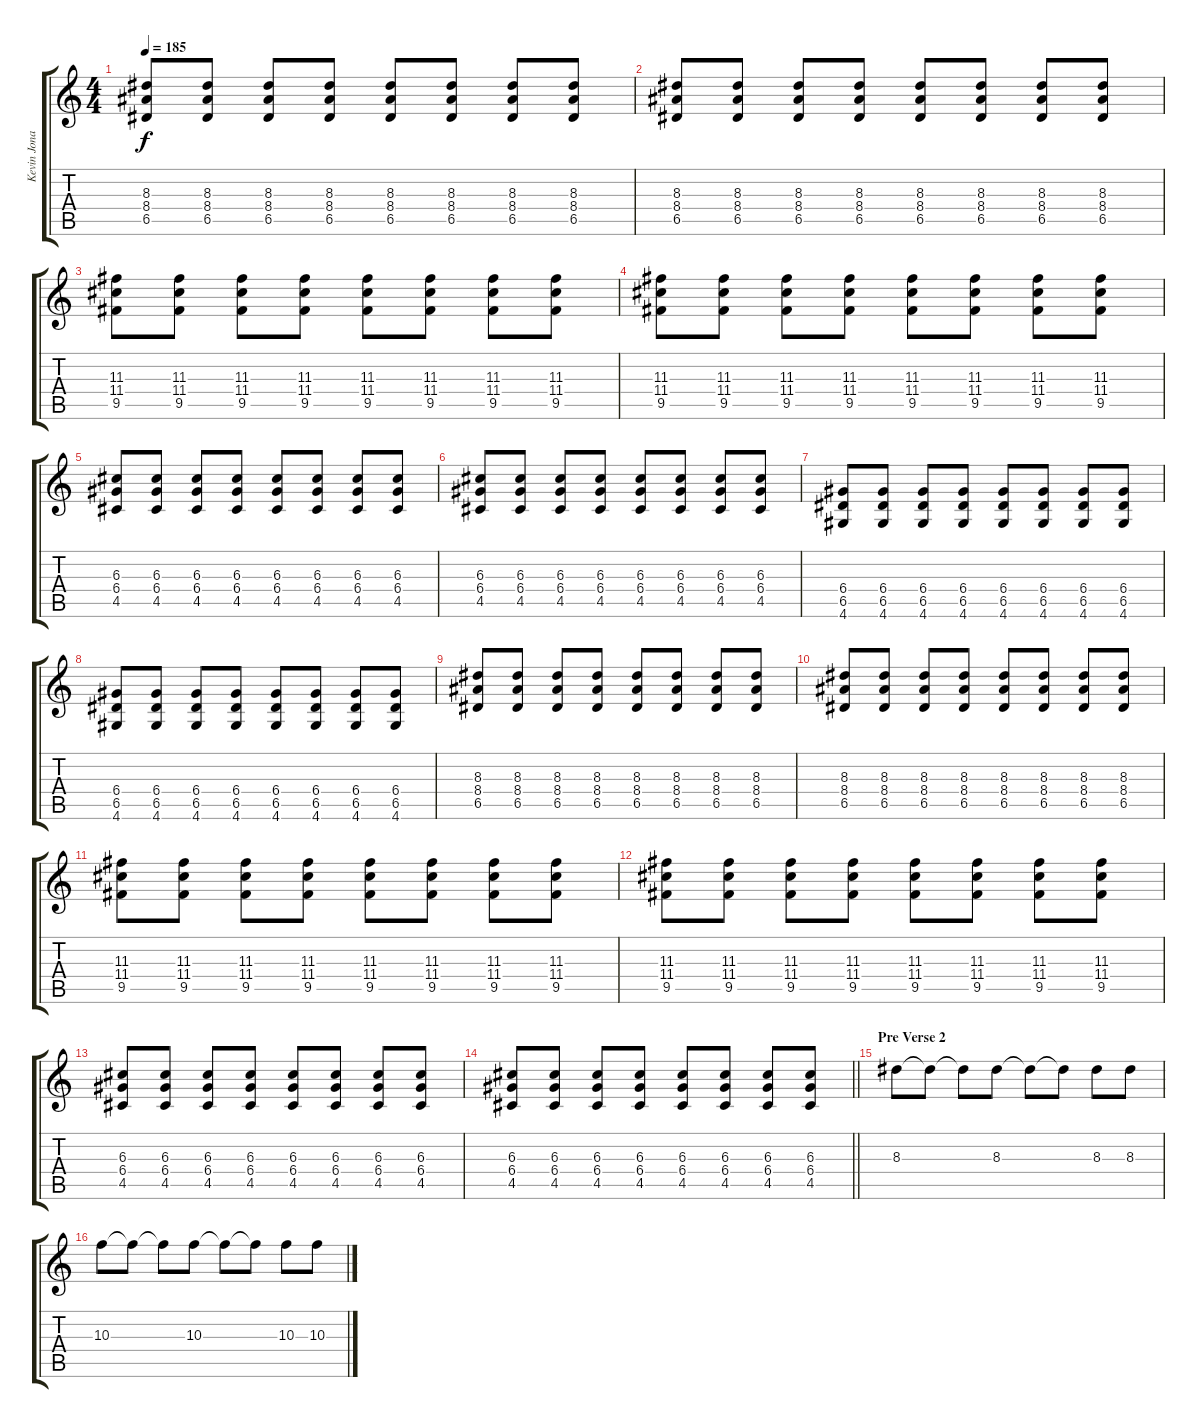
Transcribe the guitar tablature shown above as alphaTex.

\track ("Kevin Jonas" "Kevin Jona") {instrument distortionguitar}
\staff {score tabs}
\tuning (E4 B3 G3 D3 A2 E2) {hide}
\ts (4 4)
\tempo 185
\clef g2
\ks c
(8.3 8.4 6.5).8{dy f} (8.3 8.4 6.5).8 (8.3 8.4 6.5).8 (8.3 8.4 6.5).8 (8.3 8.4 6.5).8 (8.3 8.4 6.5).8 (8.3 8.4 6.5).8 (8.3 8.4 6.5).8 |
(8.3 8.4 6.5).8 (8.3 8.4 6.5).8 (8.3 8.4 6.5).8 (8.3 8.4 6.5).8 (8.3 8.4 6.5).8 (8.3 8.4 6.5).8 (8.3 8.4 6.5).8 (8.3 8.4 6.5).8 |
(11.3 11.4 9.5).8 (11.3 11.4 9.5).8 (11.3 11.4 9.5).8 (11.3 11.4 9.5).8 (11.3 11.4 9.5).8 (11.3 11.4 9.5).8 (11.3 11.4 9.5).8 (11.3 11.4 9.5).8 |
(11.3 11.4 9.5).8 (11.3 11.4 9.5).8 (11.3 11.4 9.5).8 (11.3 11.4 9.5).8 (11.3 11.4 9.5).8 (11.3 11.4 9.5).8 (11.3 11.4 9.5).8 (11.3 11.4 9.5).8 |
(6.3 6.4 4.5).8 (6.3 6.4 4.5).8 (6.3 6.4 4.5).8 (6.3 6.4 4.5).8 (6.3 6.4 4.5).8 (6.3 6.4 4.5).8 (6.3 6.4 4.5).8 (6.3 6.4 4.5).8 |
(6.3 6.4 4.5).8 (6.3 6.4 4.5).8 (6.3 6.4 4.5).8 (6.3 6.4 4.5).8 (6.3 6.4 4.5).8 (6.3 6.4 4.5).8 (6.3 6.4 4.5).8 (6.3 6.4 4.5).8 |
(6.4 6.5 4.6).8 (6.4 6.5 4.6).8 (6.4 6.5 4.6).8 (6.4 6.5 4.6).8 (6.4 6.5 4.6).8 (6.4 6.5 4.6).8 (6.4 6.5 4.6).8 (6.4 6.5 4.6).8 |
(6.4 6.5 4.6).8 (6.4 6.5 4.6).8 (6.4 6.5 4.6).8 (6.4 6.5 4.6).8 (6.4 6.5 4.6).8 (6.4 6.5 4.6).8 (6.4 6.5 4.6).8 (6.4 6.5 4.6).8 |
(8.3 8.4 6.5).8 (8.3 8.4 6.5).8 (8.3 8.4 6.5).8 (8.3 8.4 6.5).8 (8.3 8.4 6.5).8 (8.3 8.4 6.5).8 (8.3 8.4 6.5).8 (8.3 8.4 6.5).8 |
(8.3 8.4 6.5).8 (8.3 8.4 6.5).8 (8.3 8.4 6.5).8 (8.3 8.4 6.5).8 (8.3 8.4 6.5).8 (8.3 8.4 6.5).8 (8.3 8.4 6.5).8 (8.3 8.4 6.5).8 |
(11.3 11.4 9.5).8 (11.3 11.4 9.5).8 (11.3 11.4 9.5).8 (11.3 11.4 9.5).8 (11.3 11.4 9.5).8 (11.3 11.4 9.5).8 (11.3 11.4 9.5).8 (11.3 11.4 9.5).8 |
(11.3 11.4 9.5).8 (11.3 11.4 9.5).8 (11.3 11.4 9.5).8 (11.3 11.4 9.5).8 (11.3 11.4 9.5).8 (11.3 11.4 9.5).8 (11.3 11.4 9.5).8 (11.3 11.4 9.5).8 |
(6.3 6.4 4.5).8 (6.3 6.4 4.5).8 (6.3 6.4 4.5).8 (6.3 6.4 4.5).8 (6.3 6.4 4.5).8 (6.3 6.4 4.5).8 (6.3 6.4 4.5).8 (6.3 6.4 4.5).8 |
\barLineRight lightlight
(6.3 6.4 4.5).8 (6.3 6.4 4.5).8 (6.3 6.4 4.5).8 (6.3 6.4 4.5).8 (6.3 6.4 4.5).8 (6.3 6.4 4.5).8 (6.3 6.4 4.5).8 (6.3 6.4 4.5).8 |
\section ("" "Pre Verse 2")
8.3.8 8.3{t}.8 8.3{t}.8 8.3.8 8.3{t}.8 8.3{t}.8 8.3.8 8.3.8 |
10.3.8 10.3{t}.8 10.3{t}.8 10.3.8 10.3{t}.8 10.3{t}.8 10.3.8 10.3.8
